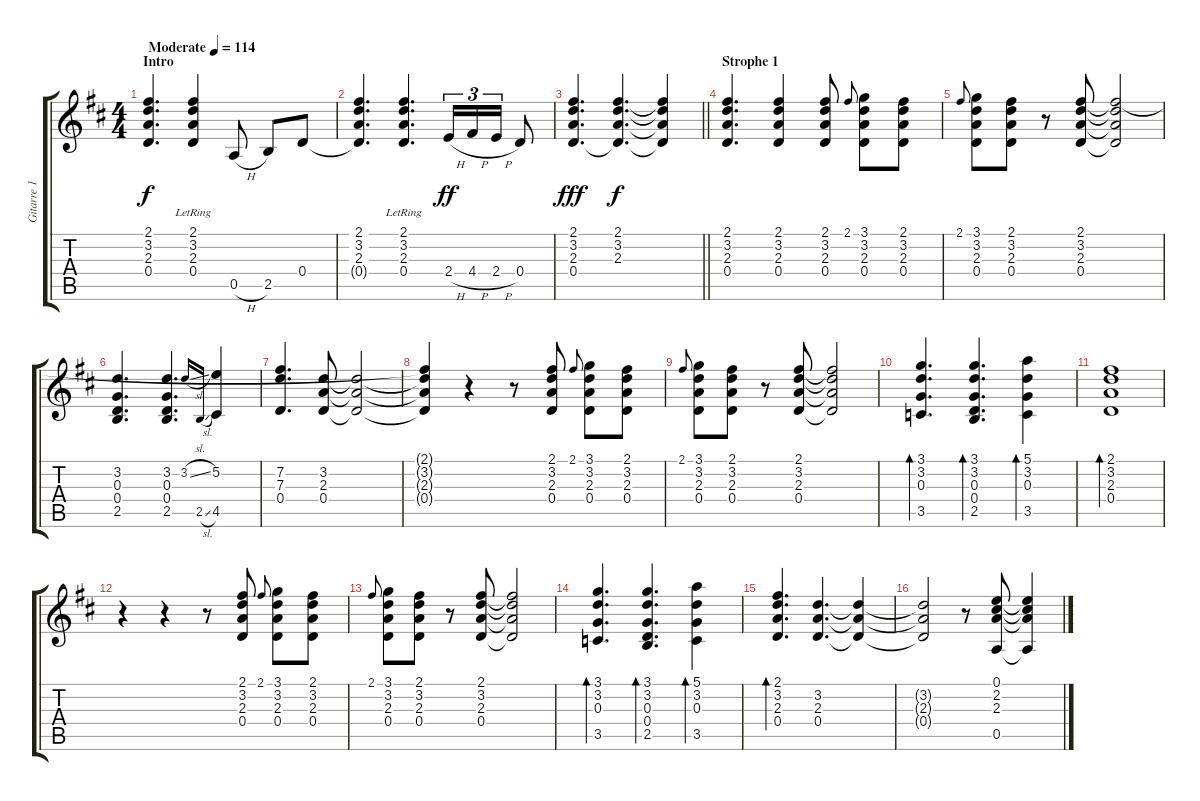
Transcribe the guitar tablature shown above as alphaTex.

\track ("Gitarre 1 - Micha" "Gitarre 1 ") {instrument acousticguitarsteel}
\staff {score tabs}
\tuning (E4 B3 G3 D3 A2 E2) {hide}
\ts (4 4)
\section ("" "Intro")
\tempo (114 "Moderate")
\clef g2
\ks d
(2.1 3.2 2.3 0.4).4{d dy f instrument acousticguitarsteel} (2.1{lr} 3.2{lr} 2.3{lr} 0.4).4 0.5{h}.8 2.5.8 0.4.8 |
(2.1 3.2 2.3 0.4{t}).4{d} (2.1{lr} 3.2{lr} 2.3{lr} 0.4).4{d} 2.4{h}.16{tu (3 2) dy ff} 4.4{h}.16{tu (3 2)} 2.4{h}.16{tu (3 2)} 0.4.8 |
\barLineRight lightlight
(2.1 3.2 2.3 0.4).4{d dy fff} (2.1 3.2 2.3 0.4{t}).4{d dy f} (2.1{t} 3.2{t} 2.3{t} 0.4{t}).4 |
\section ("" "Strophe 1")
(2.1 3.2 2.3 0.4).4{d} (2.1 3.2 2.3 0.4).4 (2.1 3.2 2.3 0.4).8 2.1.8{gr onbeat} (3.1 3.2 2.3 0.4).8 (2.1 3.2 2.3 0.4).8 |
2.1.8{gr onbeat} (3.1 3.2 2.3 0.4).8 (2.1 3.2 2.3 0.4).8 r.8 (2.1 3.2 2.3 0.4).8 (2.1{t} 3.2{t} 2.3{t} 0.4{t}).2 |
(3.2 0.3 0.4 2.5).4{d} (3.2 0.3 0.4 2.5).4{d} 3.2{sl}.16{gr onbeat} 2.5{sl}.16{gr onbeat} (5.2 4.5).4 |
(7.2 7.3 0.4).4{d} (3.2 2.3 0.4).8 (3.2{t} 2.3{t} 0.4{t}).2 |
(2.1{t} 3.2{t} 2.3{t} 0.4{t}).4 r.4 r.8 (2.1 3.2 2.3 0.4).8 2.1.8{gr onbeat} (3.1 3.2 2.3 0.4).8 (2.1 3.2 2.3 0.4).8 |
2.1.8{gr onbeat} (3.1 3.2 2.3 0.4).8 (2.1 3.2 2.3 0.4).8 r.8 (2.1 3.2 2.3 0.4).8 (2.1{t} 3.2{t} 2.3{t} 0.4{t}).2 |
(3.1 3.2 0.3 3.5).4{d bd 120} (3.1 3.2 0.3 0.4 2.5).4{d bd 120} (5.1 3.2 0.3 3.5).4{bd 120} |
(2.1 3.2 2.3 0.4).1{bd 120} |
r.4 r.4 r.8 (2.1 3.2 2.3 0.4).8 2.1.8{gr onbeat} (3.1 3.2 2.3 0.4).8 (2.1 3.2 2.3 0.4).8 |
2.1.8{gr onbeat} (3.1 3.2 2.3 0.4).8 (2.1 3.2 2.3 0.4).8 r.8 (2.1 3.2 2.3 0.4).8 (2.1{t} 3.2{t} 2.3{t} 0.4{t}).2 |
(3.1 3.2 0.3 3.5).4{d bd 120} (3.1 3.2 0.3 0.4 2.5).4{d bd 120} (5.1 3.2 0.3 3.5).4{bd 120} |
(2.1 3.2 2.3 0.4).4{d bd 120} (3.2 2.3 0.4).4{d} (3.2{t} 2.3{t} 0.4{t}).4 |
(3.2{t} 2.3{t} 0.4{t}).2 r.8 (0.1 2.2 2.3 0.5).8 (0.1{t} 2.2{t} 2.3{t} 0.5{t}).4
